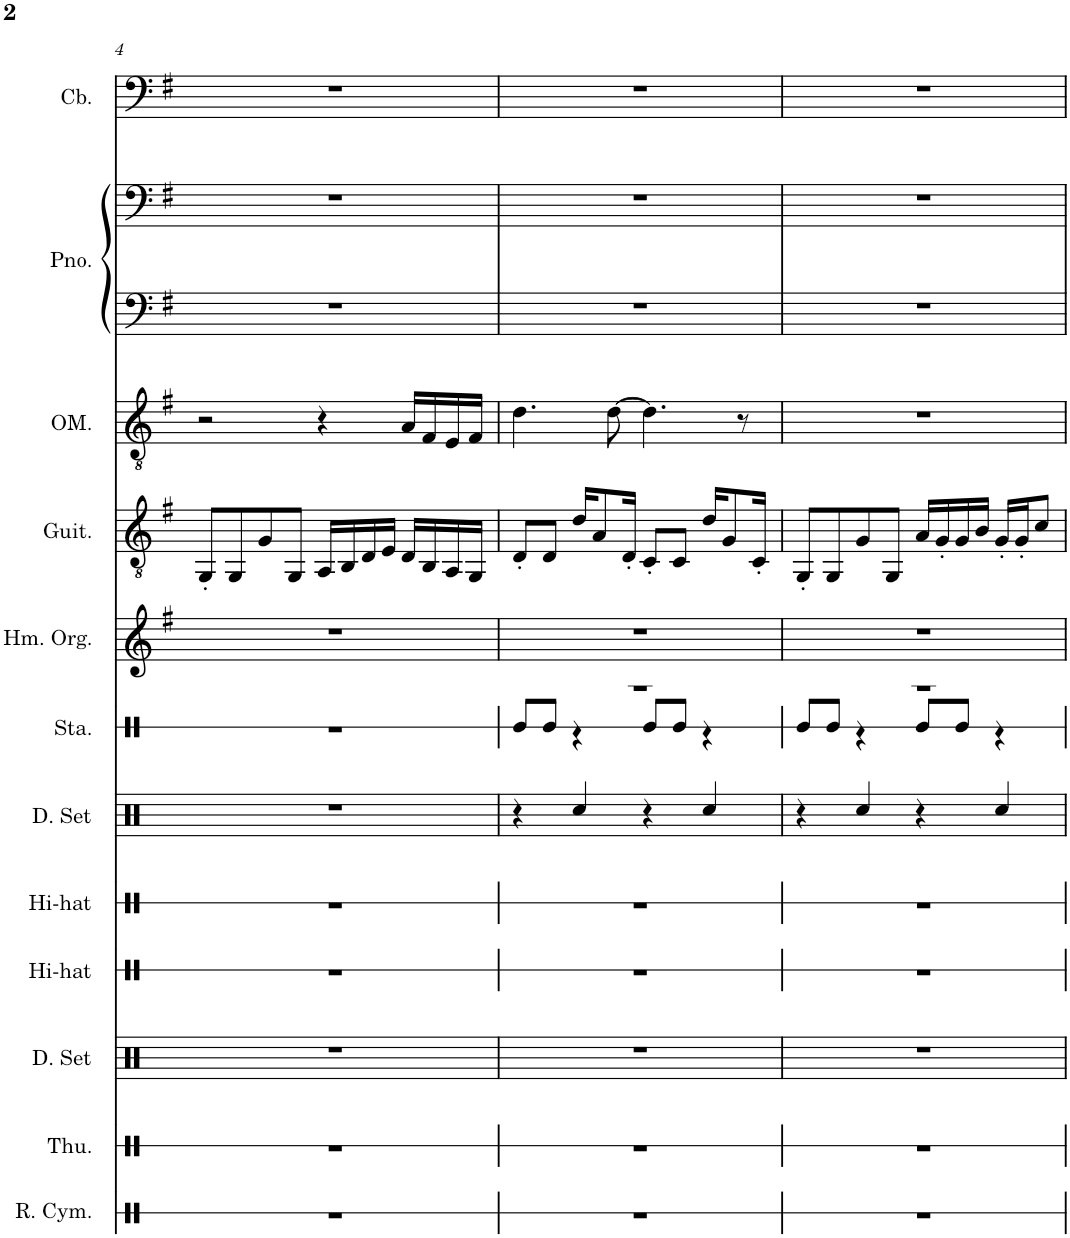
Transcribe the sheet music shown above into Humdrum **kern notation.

**kern	**kern	**kern	**kern	**kern	**kern	**kern	**kern	**kern	**kern	**kern	**kern	**kern
*part12	*part11	*part10	*part9	*part8	*part7	*part6	*part5	*part4	*part3	*part2	*part2	*part1
*staff13	*staff12	*staff11	*staff10	*staff9	*staff8	*staff7	*staff6	*staff5	*staff4	*staff3	*staff2	*staff1
*I"Ride Cymbal, RIDE CYMB	*I"Thundersheet, CRASH CYM	*I"Drumset, RIM SHOT	*I"Hi-hat, OPEN HIHA	*I"Hi-hat, CLOSED H.	*I"Drumset, SNARE DRU	*I"Stamp, BASS DRUM	*I"Hammond Organ, ORGAN 3	*I"Classical Guitar, NYLON GTR	*I"Octave Mandolin, STEEL GTR	*I"Piano, A.PIANO 2	*	*I"Contrabass, ACOU BASS
*I'R. Cym.	*I'Thu.	*I'D. Set	*I'Hi-hat	*I'Hi-hat	*I'D. Set	*I'Sta.	*I'Hm. Org.	*I'Guit.	*I'OM.	*I'Pno.	*	*I'Cb.
!!LO:PB:g=z
*clefX	*clefX	*clefX	*clefX	*clefX	*clefX	*clefX	*clefG2	*clefGv2	*clefGv2	*clefF4	*clefF4	*clefF4
*	*	*	*	*	*	*	*	*	*	*	*	*Trd7c12
*k[]	*k[]	*k[]	*k[]	*k[]	*k[]	*k[]	*k[f#]	*k[f#]	*k[f#]	*k[f#]	*k[f#]	*k[f#]
*M4/4	*M4/4	*M4/4	*M4/4	*M4/4	*M4/4	*M4/4	*M4/4	*M4/4	*M4/4	*M4/4	*M4/4	*M4/4
=4	=4	=4	=4	=4	=4	=4	=4	=4	=4	=4	=4	=4
1r	1r	1r	1r	1r	1r	1r	1r	8GG'/L	2r	1r	1r	1r
.	.	.	.	.	.	.	.	8GG/	.	.	.	.
.	.	.	.	.	.	.	.	8G/	.	.	.	.
.	.	.	.	.	.	.	.	8GG/J	.	.	.	.
.	.	.	.	.	.	.	.	16AA/LL	4r	.	.	.
.	.	.	.	.	.	.	.	16BB/	.	.	.	.
.	.	.	.	.	.	.	.	16D/	.	.	.	.
.	.	.	.	.	.	.	.	16E/JJ	.	.	.	.
.	.	.	.	.	.	.	.	16D/LL	16A/LL	.	.	.
.	.	.	.	.	.	.	.	16BB/	16F#/	.	.	.
.	.	.	.	.	.	.	.	16AA/	16E/	.	.	.
.	.	.	.	.	.	.	.	16GG/JJ	16F#/JJ	.	.	.
=5	=5	=5	=5	=5	=5	=5	=5	=5	=5	=5	=5	=5
*	*	*	*	*	*	*^	*	*	*	*	*	*
1r	1r	1r	1r	1r	4r	1r	8Re/L	1r	8D'/L	4.d\	1r	1r	1r
.	.	.	.	.	.	.	8Re/J	.	8D/J	.	.	.	.
.	.	.	.	.	4Rcc/	.	4r	.	16d/KL	.	.	.	.
.	.	.	.	.	.	.	.	.	8A/	.	.	.	.
.	.	.	.	.	.	.	.	.	.	[8d\	.	.	.
.	.	.	.	.	.	.	.	.	16D'/Jk	.	.	.	.
.	.	.	.	.	4r	.	8Re/L	.	8C'/L	4.d\]	.	.	.
.	.	.	.	.	.	.	8Re/J	.	8C/J	.	.	.	.
.	.	.	.	.	4Rcc/	.	4r	.	16d/KL	.	.	.	.
.	.	.	.	.	.	.	.	.	8G/	.	.	.	.
.	.	.	.	.	.	.	.	.	.	8r	.	.	.
.	.	.	.	.	.	.	.	.	16C'/Jk	.	.	.	.
=6	=6	=6	=6	=6	=6	=6	=6	=6	=6	=6	=6	=6	=6
1r	1r	1r	1r	1r	4r	1r	8Re/L	1r	8GG'/L	1r	1r	1r	1r
.	.	.	.	.	.	.	8Re/J	.	8GG/	.	.	.	.
.	.	.	.	.	4Rcc/	.	4r	.	8G/	.	.	.	.
.	.	.	.	.	.	.	.	.	8GG/J	.	.	.	.
.	.	.	.	.	4r	.	8Re/L	.	16A/LL	.	.	.	.
.	.	.	.	.	.	.	.	.	16G'/	.	.	.	.
.	.	.	.	.	.	.	8Re/J	.	16G/	.	.	.	.
.	.	.	.	.	.	.	.	.	16B/JJ	.	.	.	.
.	.	.	.	.	4Rcc/	.	4r	.	16G'/LL	.	.	.	.
.	.	.	.	.	.	.	.	.	16G'/J	.	.	.	.
.	.	.	.	.	.	.	.	.	8c/J	.	.	.	.
*	*	*	*	*	*	*v	*v	*	*	*	*	*	*
=	=	=	=	=	=	=	=	=	=	=	=	=
*-	*-	*-	*-	*-	*-	*-	*-	*-	*-	*-	*-	*-
